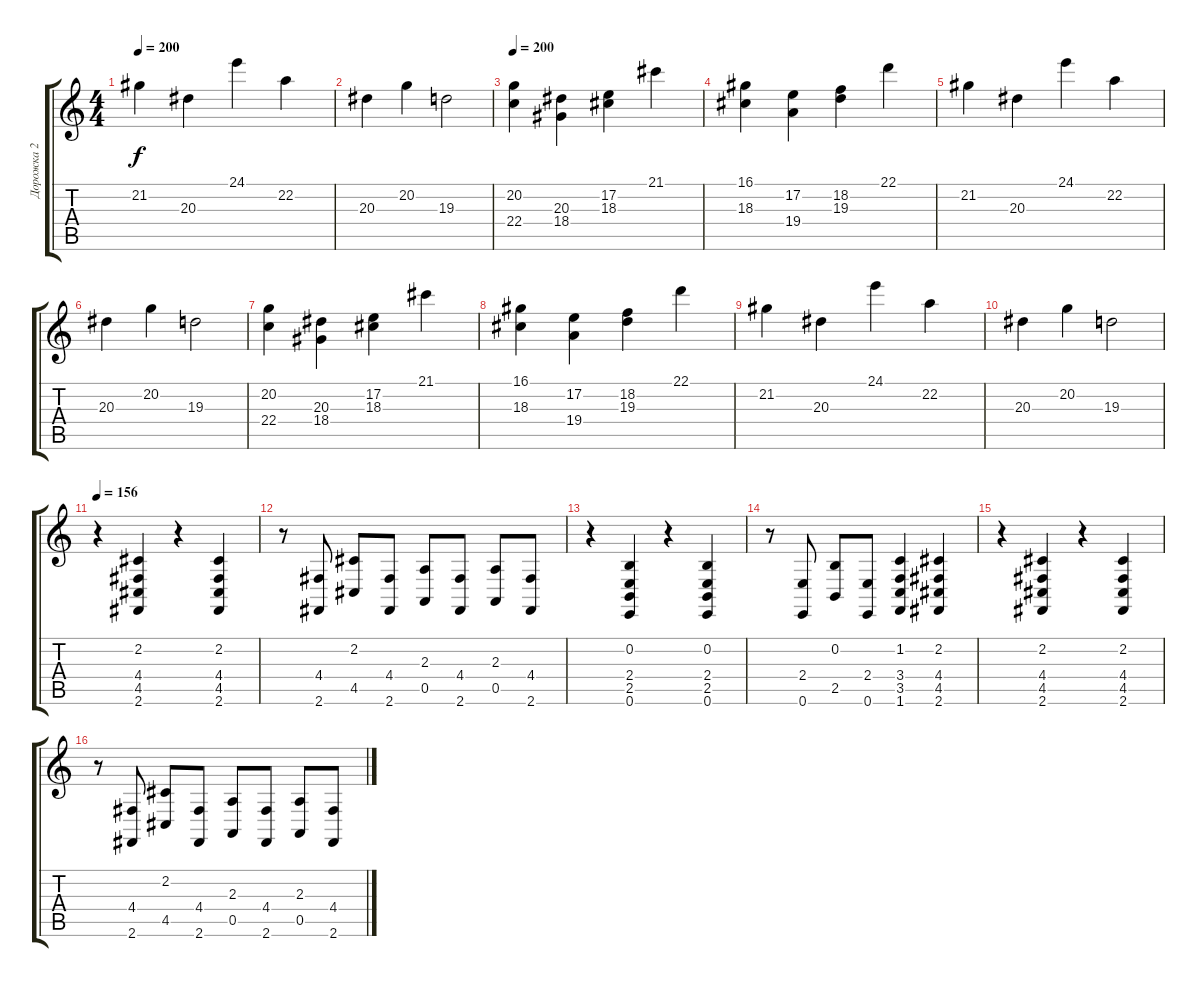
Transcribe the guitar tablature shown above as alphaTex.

\track ("Дорожка 2" "Дорожка 2") {instrument stringensemble1}
\staff {score tabs}
\tuning (E4 B3 G3 D3 A2 E2) {hide}
\ts (4 4)
\tempo 200
\clef g2
\ks c
21.2.4{dy f} 20.3.4 24.1.4 22.2.4 |
20.3.4 20.2.4 19.3.2 |
\tempo 200
(20.2 22.4).4 (20.3 18.4).4 (17.2 18.3).4 21.1.4 |
(16.1 18.3).4 (17.2 19.4).4 (18.2 19.3).4 22.1.4 |
21.2.4 20.3.4 24.1.4 22.2.4 |
20.3.4 20.2.4 19.3.2 |
(20.2 22.4).4 (20.3 18.4).4 (17.2 18.3).4 21.1.4 |
(16.1 18.3).4 (17.2 19.4).4 (18.2 19.3).4 22.1.4 |
21.2.4 20.3.4 24.1.4 22.2.4 |
20.3.4 20.2.4 19.3.2 |
\tempo 156
r.4 (2.2 4.4 4.5 2.6).4 r.4 (2.2 4.4 4.5 2.6).4 |
r.8 (4.4 2.6).8 (2.2 4.5).8 (4.4 2.6).8 (2.3 0.5).8 (4.4 2.6).8 (2.3 0.5).8 (4.4 2.6).8 |
r.4 (0.2 2.4 2.5 0.6).4 r.4 (0.2 2.4 2.5 0.6).4 |
r.8 (2.4 0.6).8 (0.2 2.5).8 (2.4 0.6).8 (1.2 3.4 3.5 1.6).4 (2.2 4.4 4.5 2.6).4 |
r.4 (2.2 4.4 4.5 2.6).4 r.4 (2.2 4.4 4.5 2.6).4 |
r.8 (4.4 2.6).8 (2.2 4.5).8 (4.4 2.6).8 (2.3 0.5).8 (4.4 2.6).8 (2.3 0.5).8 (4.4 2.6).8
